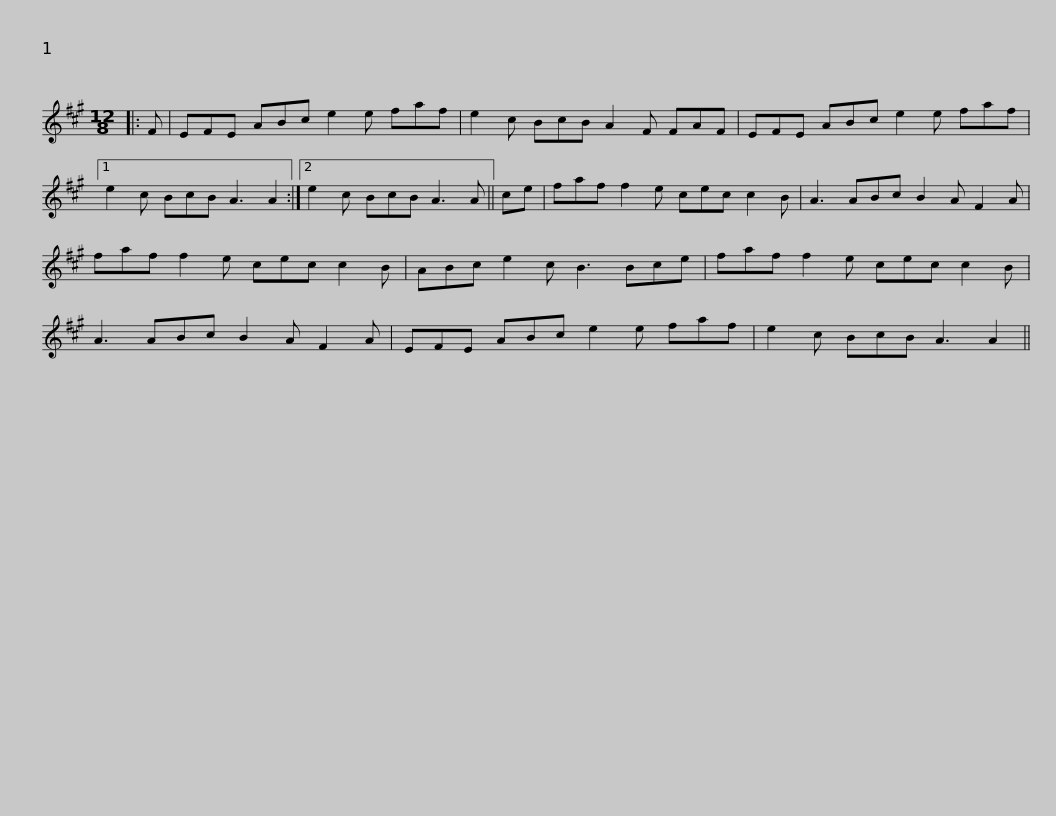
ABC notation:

X:1
L:1/8
M:12/8
I:linebreak $
K:A
V:1 treble
V:1
|: F | EFE ABc e2 e faf | e2 c BcB A2 F FAF | EFE ABc e2 e faf |1$ e2 c BcB A3 A2 :|2 %5
 e2 c BcB A3 A || ce | faf f2 e cec c2 B | A3 ABc B2 A F2 A |$ faf f2 e cec c2 B | %10
 ABc e2 c B3 Bce | faf f2 e cec c2 B | A3 ABc B2 A F2 A |$ EFE ABc e2 e faf | e2 c BcB A3 A2 || %15
